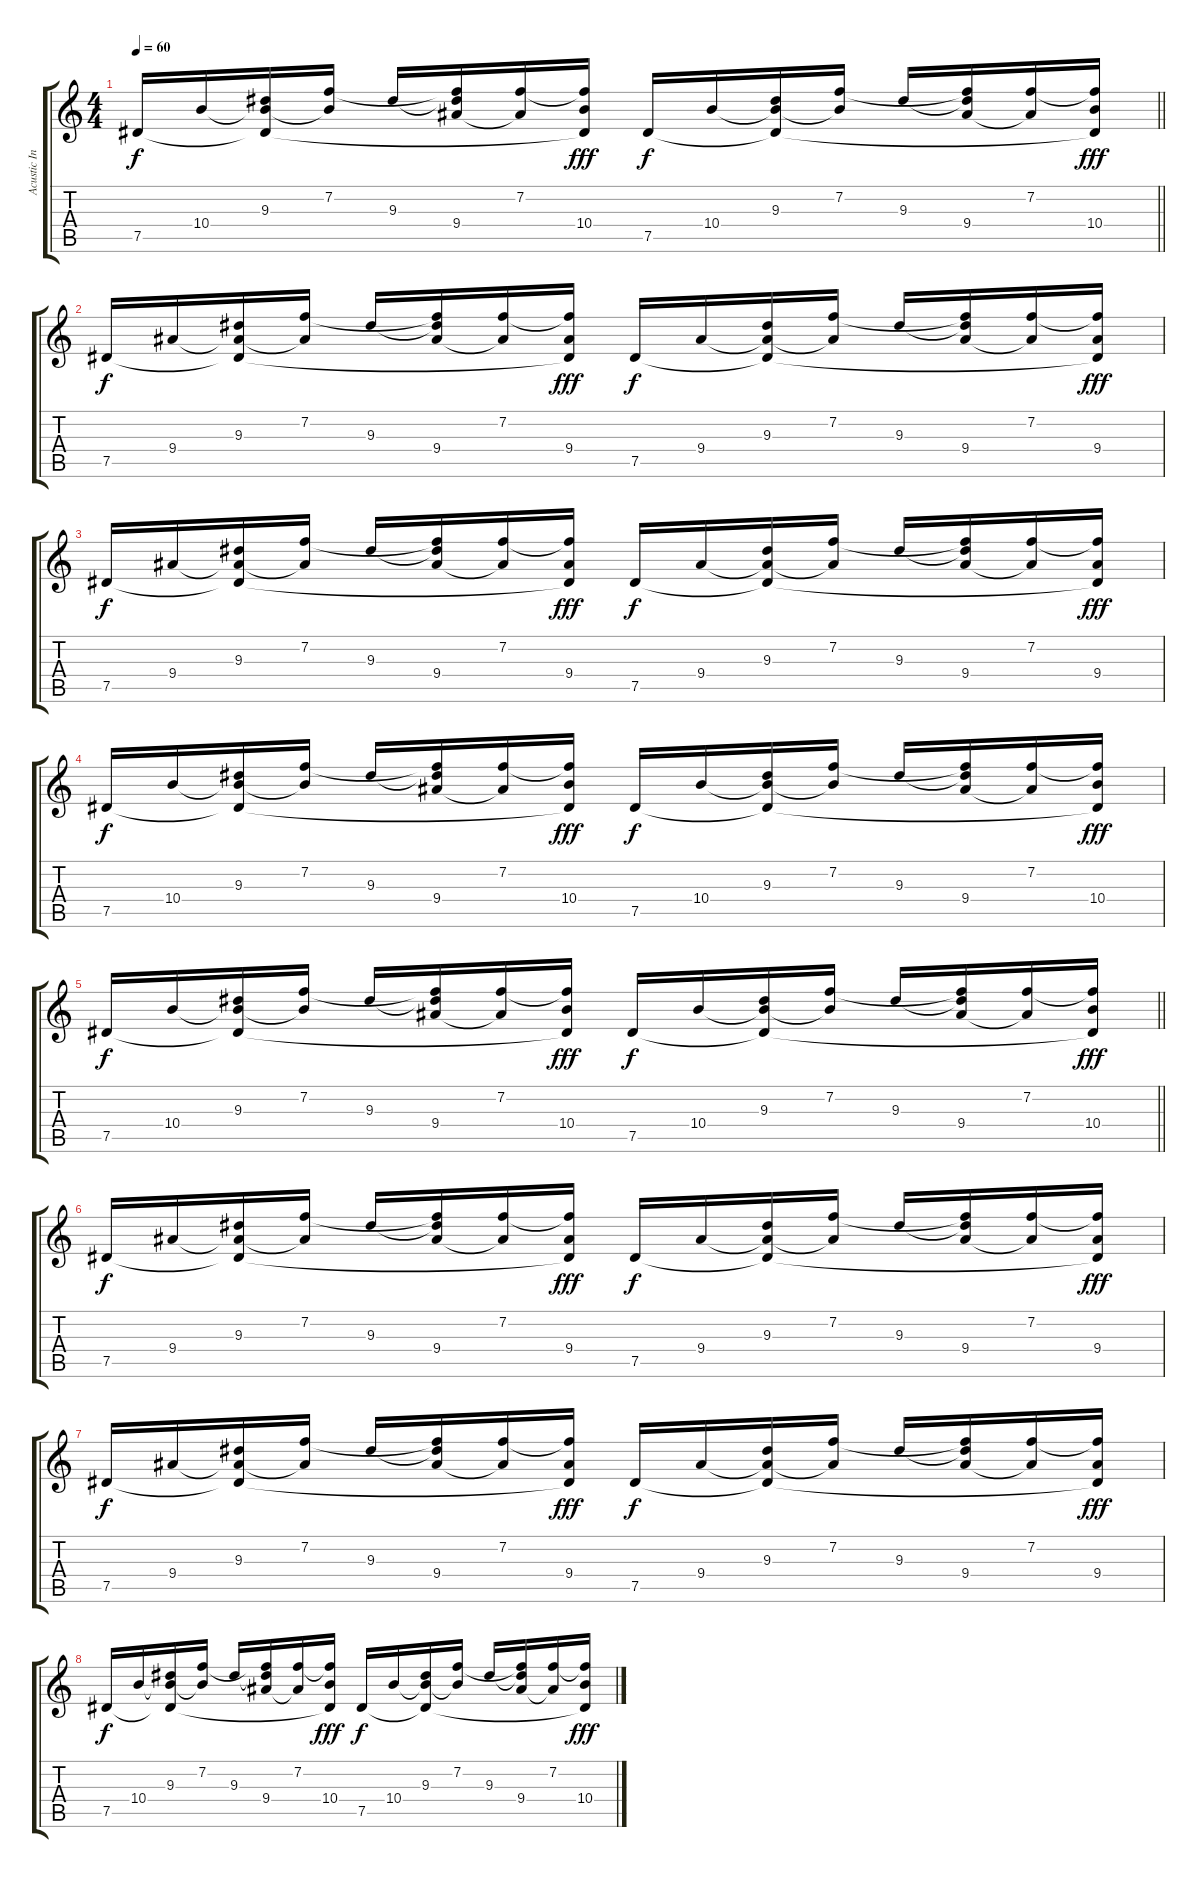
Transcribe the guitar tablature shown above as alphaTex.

\track ("Acustic Intro - Guitar Solo" "Acustic In") {instrument acousticguitarsteel}
\staff {score tabs}
\tuning (Eb4 Bb3 Gb3 Db3 Ab2 Eb2) {hide}
\ts (4 4)
\tempo 60
\clef g2
\barLineRight lightlight
\ks c
7.5.16{dy f} 10.4.16 (9.3 10.4{t} 7.5{t}).16 (7.2 10.4{t}).16 9.3.16 (7.2{t} 9.3{t} 9.4).16 (7.2 9.4{t}).16 (7.2{t} 10.4 7.5{t}).16{dy fff} 7.5.16{dy f} 10.4.16 (9.3 10.4{t} 7.5{t}).16 (7.2 10.4{t}).16 9.3.16 (7.2{t} 9.3{t} 9.4).16 (7.2 9.4{t}).16 (7.2{t} 10.4 7.5{t}).16{dy fff} |
7.5.16{dy f} 9.4.16 (9.3 9.4{t} 7.5{t}).16 (7.2 9.4{t}).16 9.3.16 (7.2{t} 9.3{t} 9.4).16 (7.2 9.4{t}).16 (7.2{t} 9.4 7.5{t}).16{dy fff} 7.5.16{dy f} 9.4.16 (9.3 9.4{t} 7.5{t}).16 (7.2 9.4{t}).16 9.3.16 (7.2{t} 9.3{t} 9.4).16 (7.2 9.4{t}).16 (7.2{t} 9.4 7.5{t}).16{dy fff} |
7.5.16{dy f} 9.4.16 (9.3 9.4{t} 7.5{t}).16 (7.2 9.4{t}).16 9.3.16 (7.2{t} 9.3{t} 9.4).16 (7.2 9.4{t}).16 (7.2{t} 9.4 7.5{t}).16{dy fff} 7.5.16{dy f} 9.4.16 (9.3 9.4{t} 7.5{t}).16 (7.2 9.4{t}).16 9.3.16 (7.2{t} 9.3{t} 9.4).16 (7.2 9.4{t}).16 (7.2{t} 9.4 7.5{t}).16{dy fff} |
7.5.16{dy f} 10.4.16 (9.3 10.4{t} 7.5{t}).16 (7.2 10.4{t}).16 9.3.16 (7.2{t} 9.3{t} 9.4).16 (7.2 9.4{t}).16 (7.2{t} 10.4 7.5{t}).16{dy fff} 7.5.16{dy f} 10.4.16 (9.3 10.4{t} 7.5{t}).16 (7.2 10.4{t}).16 9.3.16 (7.2{t} 9.3{t} 9.4).16 (7.2 9.4{t}).16 (7.2{t} 10.4 7.5{t}).16{dy fff} |
\barLineRight lightlight
7.5.16{dy f} 10.4.16 (9.3 10.4{t} 7.5{t}).16 (7.2 10.4{t}).16 9.3.16 (7.2{t} 9.3{t} 9.4).16 (7.2 9.4{t}).16 (7.2{t} 10.4 7.5{t}).16{dy fff} 7.5.16{dy f} 10.4.16 (9.3 10.4{t} 7.5{t}).16 (7.2 10.4{t}).16 9.3.16 (7.2{t} 9.3{t} 9.4).16 (7.2 9.4{t}).16 (7.2{t} 10.4 7.5{t}).16{dy fff} |
7.5.16{dy f} 9.4.16 (9.3 9.4{t} 7.5{t}).16 (7.2 9.4{t}).16 9.3.16 (7.2{t} 9.3{t} 9.4).16 (7.2 9.4{t}).16 (7.2{t} 9.4 7.5{t}).16{dy fff} 7.5.16{dy f} 9.4.16 (9.3 9.4{t} 7.5{t}).16 (7.2 9.4{t}).16 9.3.16 (7.2{t} 9.3{t} 9.4).16 (7.2 9.4{t}).16 (7.2{t} 9.4 7.5{t}).16{dy fff} |
7.5.16{dy f} 9.4.16 (9.3 9.4{t} 7.5{t}).16 (7.2 9.4{t}).16 9.3.16 (7.2{t} 9.3{t} 9.4).16 (7.2 9.4{t}).16 (7.2{t} 9.4 7.5{t}).16{dy fff} 7.5.16{dy f} 9.4.16 (9.3 9.4{t} 7.5{t}).16 (7.2 9.4{t}).16 9.3.16 (7.2{t} 9.3{t} 9.4).16 (7.2 9.4{t}).16 (7.2{t} 9.4 7.5{t}).16{dy fff} |
7.5.16{dy f} 10.4.16 (9.3 10.4{t} 7.5{t}).16 (7.2 10.4{t}).16 9.3.16 (7.2{t} 9.3{t} 9.4).16 (7.2 9.4{t}).16 (7.2{t} 10.4 7.5{t}).16{dy fff} 7.5.16{dy f} 10.4.16 (9.3 10.4{t} 7.5{t}).16 (7.2 10.4{t}).16 9.3.16 (7.2{t} 9.3{t} 9.4).16 (7.2 9.4{t}).16 (7.2{t} 10.4 7.5{t}).16{dy fff}
